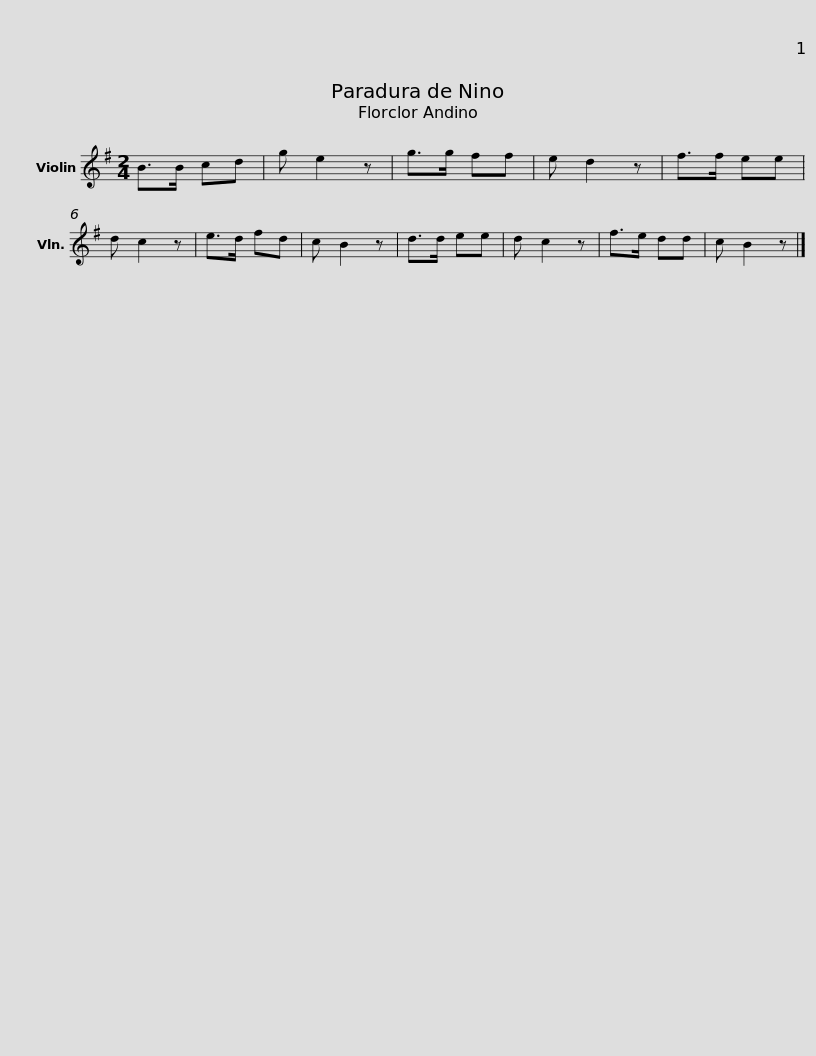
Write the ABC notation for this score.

X:1
L:1/8
M:2/4
I:linebreak $
K:G
V:1 treble
V:1
 B>B cd | g e2 z | g>g ff | e d2 z | f>f ee | %5
 d c2 z | e>d fd | c B2 z | d>d ee | d c2 z |$ %10
 f>e dd | c B2 z |] %12
